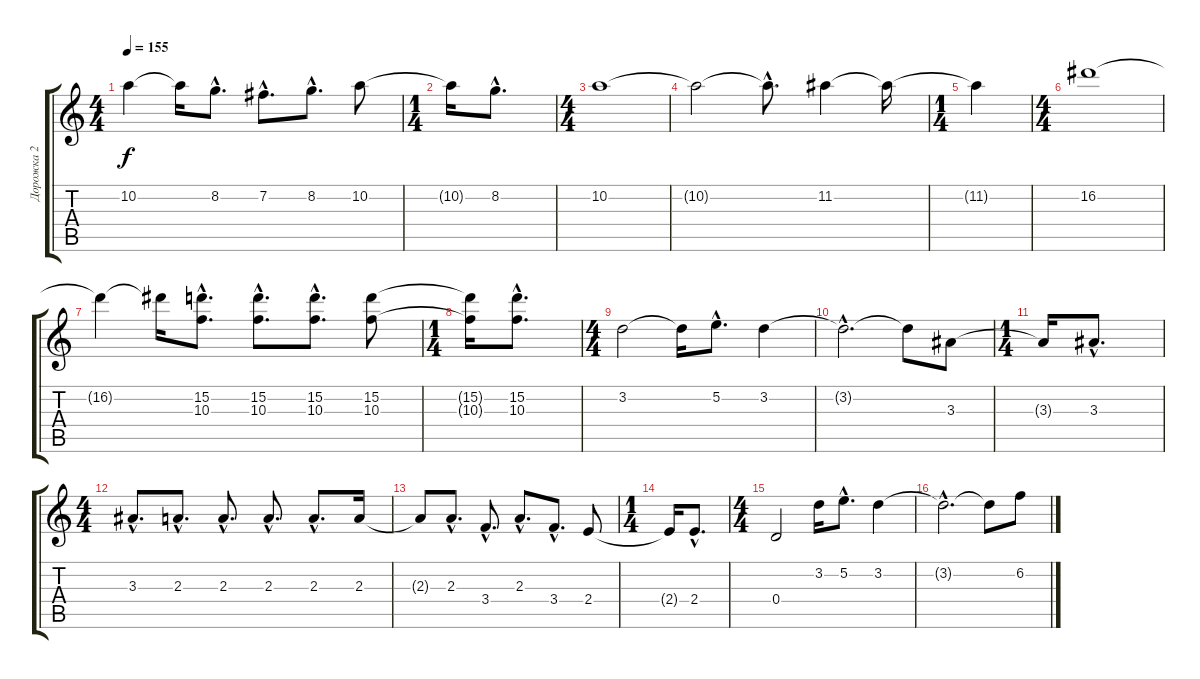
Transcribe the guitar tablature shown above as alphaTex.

\track ("Дорожка 2" "Дорожка 2") {instrument electricguitarjazz}
\staff {score tabs}
\tuning (E4 B3 G3 D3 A2 D2) {hide}
\ts (4 4)
\tempo 155
\clef g2
\ks c
10.2{t}.4{dy f} 10.2{t}.16 8.2{hac}.8{d} 7.2{hac}.8{d} 8.2{hac}.8{d} 10.2.8 |
\ts (1 4)
10.2{t}.16 8.2{hac}.8{d} |
\ts (4 4)
10.2.1 |
10.2{t}.2 10.2{hac t}.8{d} 11.2.4 11.2{t}.16 |
\ts (1 4)
11.2{t}.4 |
\ts (4 4)
16.2.1 |
16.2{t}.4 16.2{t}.16{volume 0} (15.2{hac} 10.3{hac}).8{d volume 12} (15.2{hac} 10.3{hac}).8{d} (15.2{hac} 10.3{hac}).8{d} (15.2 10.3).8 |
\ts (1 4)
(15.2{t} 10.3{t}).16 (15.2{hac} 10.3{hac}).8{d} |
\ts (4 4)
3.2.2{volume 13} 3.2{t}.16 5.2{hac}.8{d} 3.2.4 |
3.2{hac t}.2{d} 3.2{t}.8 3.3.8 |
\ts (1 4)
3.3{t}.16 3.3{hac}.8{d} |
\ts (4 4)
3.3{hac}.8{d} 2.3{hac}.8{d} 2.3{hac}.8{d} 2.3{hac}.8{d} 2.3{hac}.8{d} 2.3.16 |
2.3{t}.8 2.3{hac}.8{d} 3.4{hac}.8{d} 2.3{hac}.8{d} 3.4{hac}.8{d} 2.4.8 |
\ts (1 4)
2.4{t}.16 2.4{hac}.8{d} |
\ts (4 4)
0.4.2 3.2.16 5.2{hac}.8{d} 3.2.4 |
3.2{hac t}.2{d} 3.2{t}.8 6.2.8
